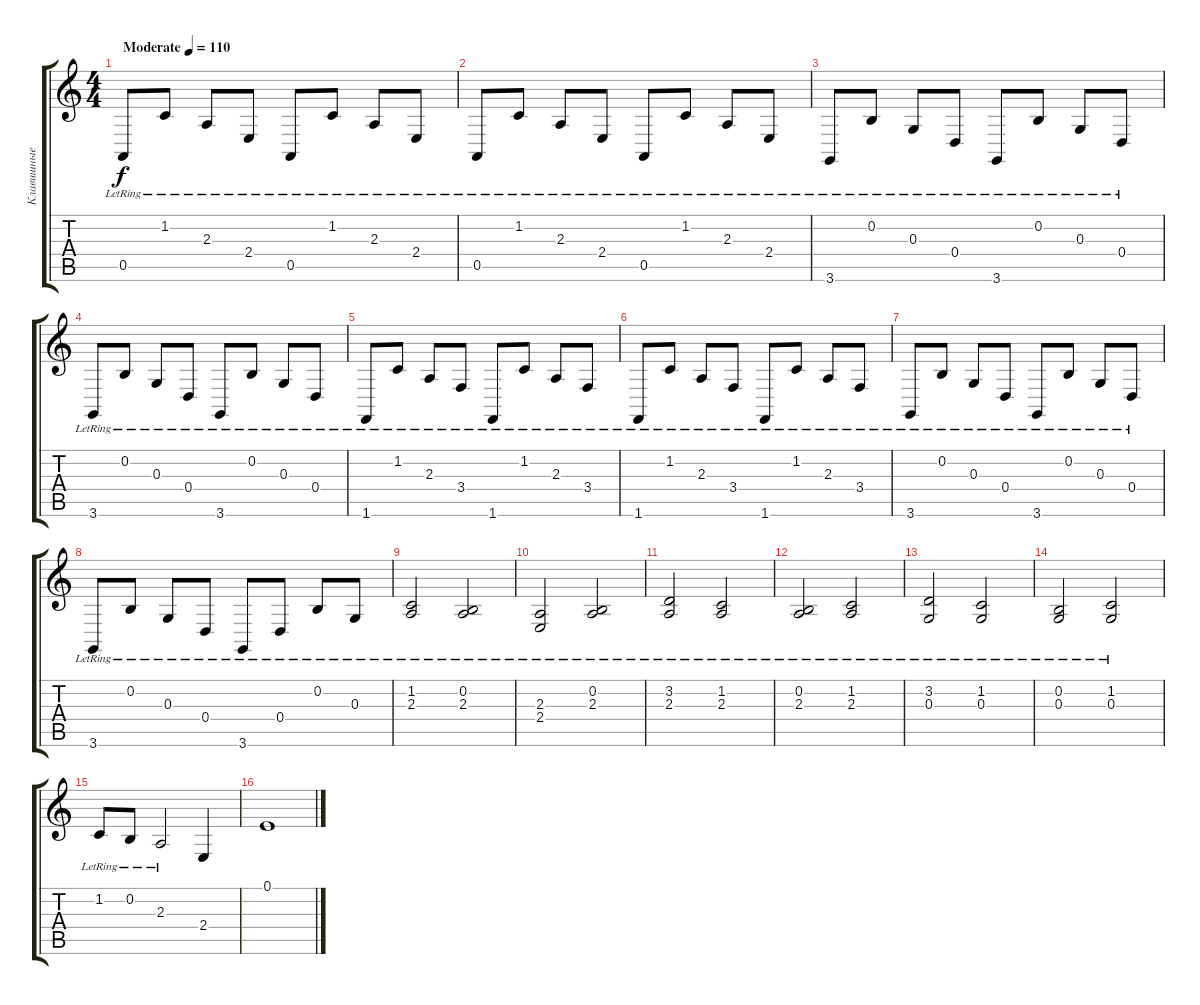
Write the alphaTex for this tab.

\track ("Клавишные" "Клавишные") {instrument brightacousticpiano}
\staff {score tabs}
\tuning (E4 B3 G3 D3 A2 E2) {hide}
\ts (4 4)
\tempo (110 "Moderate")
\clef g2
\ks c
0.5{lr}.8{dy f instrument brightacousticpiano} 1.2{lr}.8 2.3{lr}.8 2.4{lr}.8 0.5{lr}.8 1.2{lr}.8 2.3{lr}.8 2.4{lr}.8 |
0.5{lr}.8 1.2{lr}.8 2.3{lr}.8 2.4{lr}.8 0.5{lr}.8 1.2{lr}.8 2.3{lr}.8 2.4{lr}.8 |
3.6{lr}.8 0.2{lr}.8 0.3{lr}.8 0.4{lr}.8 3.6{lr}.8 0.2{lr}.8 0.3{lr}.8 0.4{lr}.8 |
3.6{lr}.8 0.2{lr}.8 0.3{lr}.8 0.4{lr}.8 3.6{lr}.8 0.2{lr}.8 0.3{lr}.8 0.4{lr}.8 |
1.6{lr}.8 1.2{lr}.8 2.3{lr}.8 3.4{lr}.8 1.6{lr}.8 1.2{lr}.8 2.3{lr}.8 3.4{lr}.8 |
1.6{lr}.8 1.2{lr}.8 2.3{lr}.8 3.4{lr}.8 1.6{lr}.8 1.2{lr}.8 2.3{lr}.8 3.4{lr}.8 |
3.6{lr}.8 0.2{lr}.8 0.3{lr}.8 0.4{lr}.8 3.6{lr}.8 0.2{lr}.8 0.3{lr}.8 0.4{lr}.8 |
3.6{lr}.8 0.2{lr}.8 0.3{lr}.8 0.4{lr}.8 3.6{lr}.8 0.4{lr}.8 0.2{lr}.8 0.3{lr}.8 |
(1.2{lr} 2.3).2 (0.2{lr} 2.3).2 |
(2.3{lr} 2.4{lr}).2 (0.2{lr} 2.3{lr}).2 |
(3.2{lr} 2.3{lr}).2 (1.2{lr} 2.3{lr}).2 |
(0.2{lr} 2.3{lr}).2 (1.2{lr} 2.3{lr}).2 |
(3.2{lr} 0.3{lr}).2 (1.2{lr} 0.3{lr}).2 |
(0.2{lr} 0.3{lr}).2 (1.2{lr} 0.3{lr}).2 |
1.2{lr}.8 0.2{lr}.8 2.3{lr}.2 2.4.4 |
0.1.1
